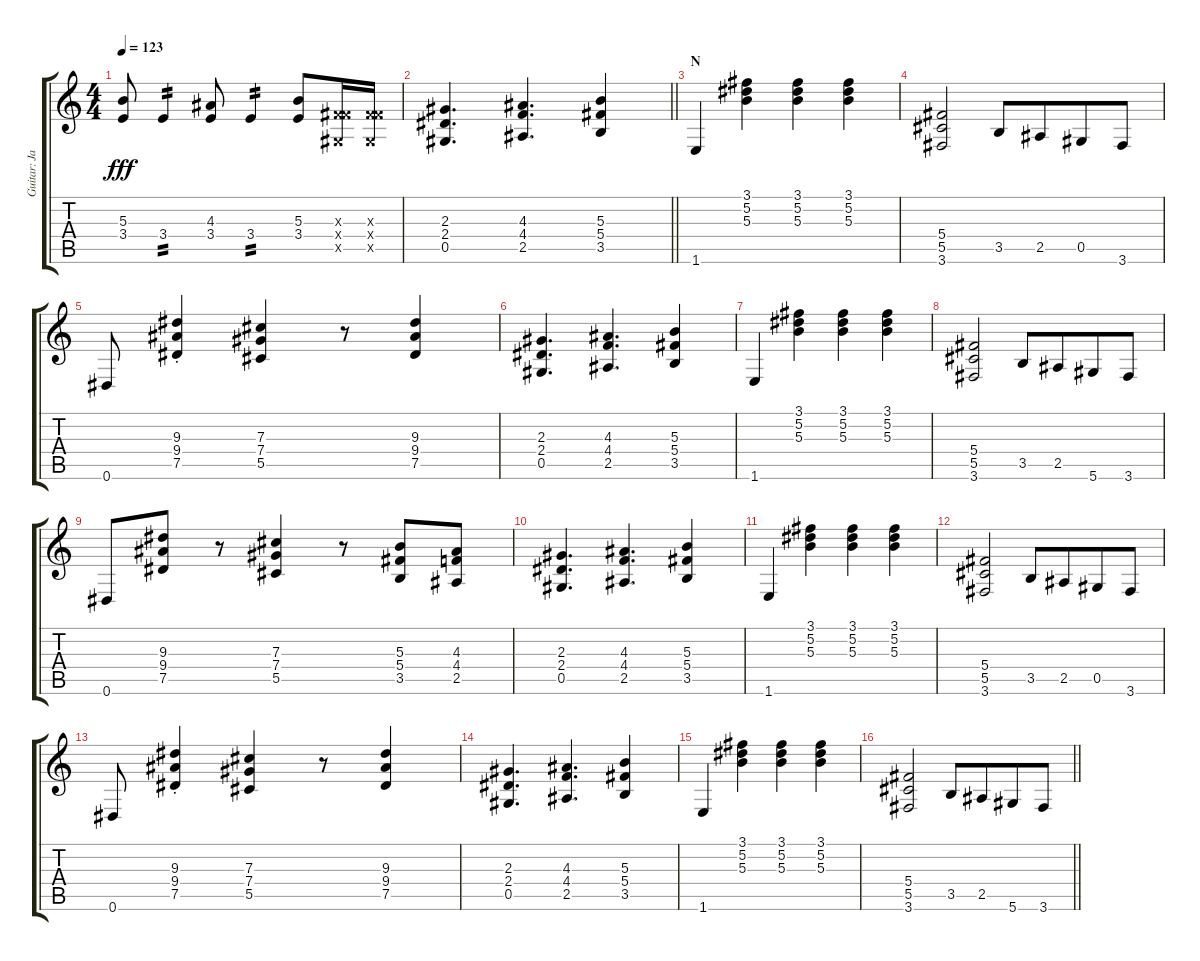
\track ("Guitar: Jake" "Guitar: Ja") {instrument distortionguitar}
\staff {score tabs}
\tuning (Eb4 Bb3 Gb3 Db3 Ab2 Eb2) {hide}
\ts (4 4)
\tempo 123
\clef g2
\ks c
(5.3 3.4).8{dy fff} 3.4.4{tp 2} (4.3 3.4).8 3.4.4{tp 2} (5.3 3.4).8 (0.3{x} 5.4{x} 0.5{x}).16 (0.3{x} 5.4{x} 0.5{x}).16 |
\barLineRight lightlight
(2.3 2.4 0.5).4{d} (4.3 4.4 2.5).4{d} (5.3 5.4 3.5).4 |
\section ("" "N")
1.6.4 (3.1 5.2 5.3).4 (3.1 5.2 5.3).4 (3.1 5.2 5.3).4 |
(5.4 5.5 3.6).2 3.5.8 2.5.8{beam merge} 0.5.8 3.6.8 |
0.6.8 (9.3{st} 9.4{st} 7.5{st}).4 (7.3 7.4 5.5).4 r.8 (9.3 9.4 7.5).4 |
(2.3 2.4 0.5).4{d} (4.3 4.4 2.5).4{d} (5.3 5.4 3.5).4 |
1.6.4 (3.1 5.2 5.3).4 (3.1 5.2 5.3).4 (3.1 5.2 5.3).4 |
(5.4 5.5 3.6).2 3.5.8 2.5.8{beam merge} 5.6.8 3.6.8 |
0.6.8 (9.3 9.4 7.5).8 r.8 (7.3 7.4 5.5).4 r.8 (5.3 5.4 3.5).8 (4.3 4.4 2.5).8 |
(2.3 2.4 0.5).4{d} (4.3 4.4 2.5).4{d} (5.3 5.4 3.5).4 |
1.6.4 (3.1 5.2 5.3).4 (3.1 5.2 5.3).4 (3.1 5.2 5.3).4 |
(5.4 5.5 3.6).2 3.5.8 2.5.8{beam merge} 0.5.8 3.6.8 |
0.6.8 (9.3{st} 9.4{st} 7.5{st}).4 (7.3 7.4 5.5).4 r.8 (9.3 9.4 7.5).4 |
(2.3 2.4 0.5).4{d} (4.3 4.4 2.5).4{d} (5.3 5.4 3.5).4 |
1.6.4 (3.1 5.2 5.3).4 (3.1 5.2 5.3).4 (3.1 5.2 5.3).4 |
\barLineRight lightlight
(5.4 5.5 3.6).2 3.5.8 2.5.8{beam merge} 5.6.8 3.6.8
